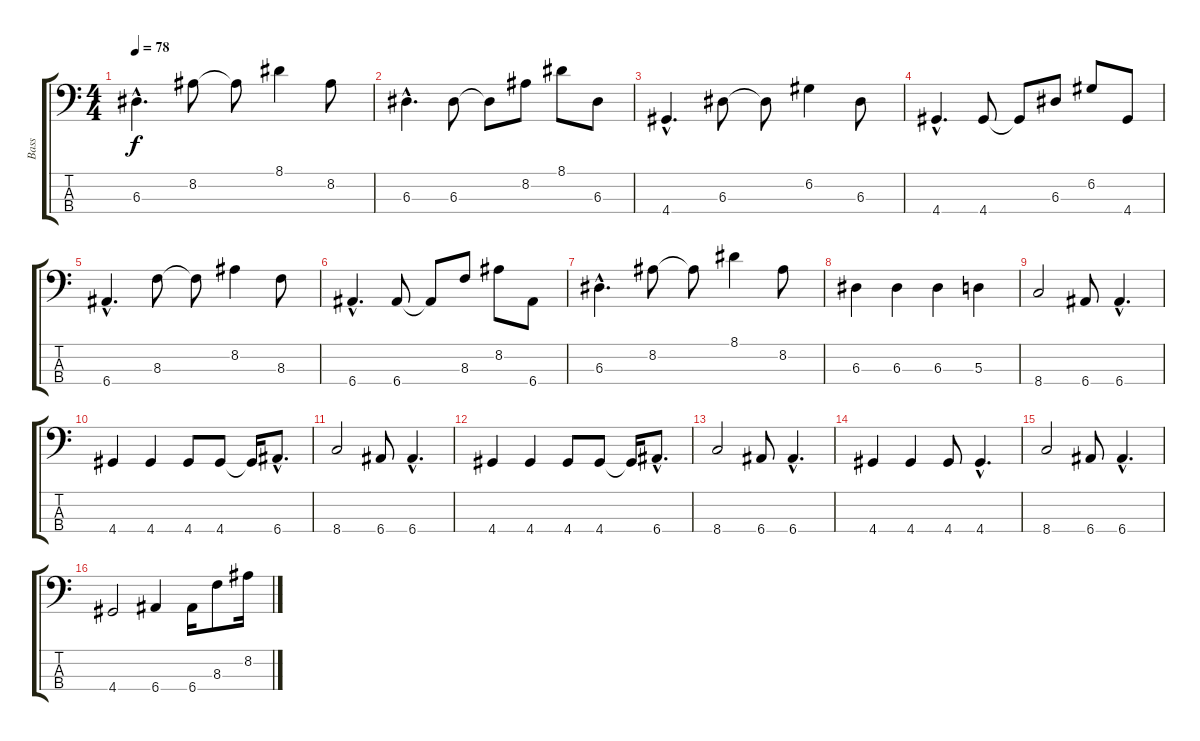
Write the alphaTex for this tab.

\track ("Bass" "Bass") {instrument fretlessbass}
\staff {score tabs}
\tuning (G2 D2 A1 E1) {hide}
\ts (4 4)
\tempo 78
\clef f4
\ks c
6.3{hac}.4{d dy f} 8.2.8 8.2{t}.8 8.1.4 8.2.8 |
6.3{hac}.4{d} 6.3.8 6.3{t}.8 8.2.8 8.1.8 6.3.8 |
4.4{hac}.4{d} 6.3.8 6.3{t}.8 6.2.4 6.3.8 |
4.4{hac}.4{d} 4.4.8 4.4{t}.8 6.3.8 6.2.8 4.4.8 |
6.4{hac}.4{d} 8.3.8 8.3{t}.8 8.2.4 8.3.8 |
6.4{hac}.4{d} 6.4.8 6.4{t}.8 8.3.8 8.2.8 6.4.8 |
6.3{hac}.4{d} 8.2.8 8.2{t}.8 8.1.4 8.2.8 |
6.3.4 6.3.4 6.3.4 5.3.4 |
8.4.2 6.4.8 6.4{hac}.4{d} |
4.4.4 4.4.4 4.4.8 4.4.8 4.4{t}.16 6.4{hac}.8{d} |
8.4.2 6.4.8 6.4{hac}.4{d} |
4.4.4 4.4.4 4.4.8 4.4.8 4.4{t}.16 6.4{hac}.8{d} |
8.4.2 6.4.8 6.4{hac}.4{d} |
4.4.4 4.4.4 4.4.8 4.4{hac}.4{d} |
8.4.2 6.4.8 6.4{hac}.4{d} |
4.4.2 6.4.4 6.4.16 8.3.8 8.2.16
